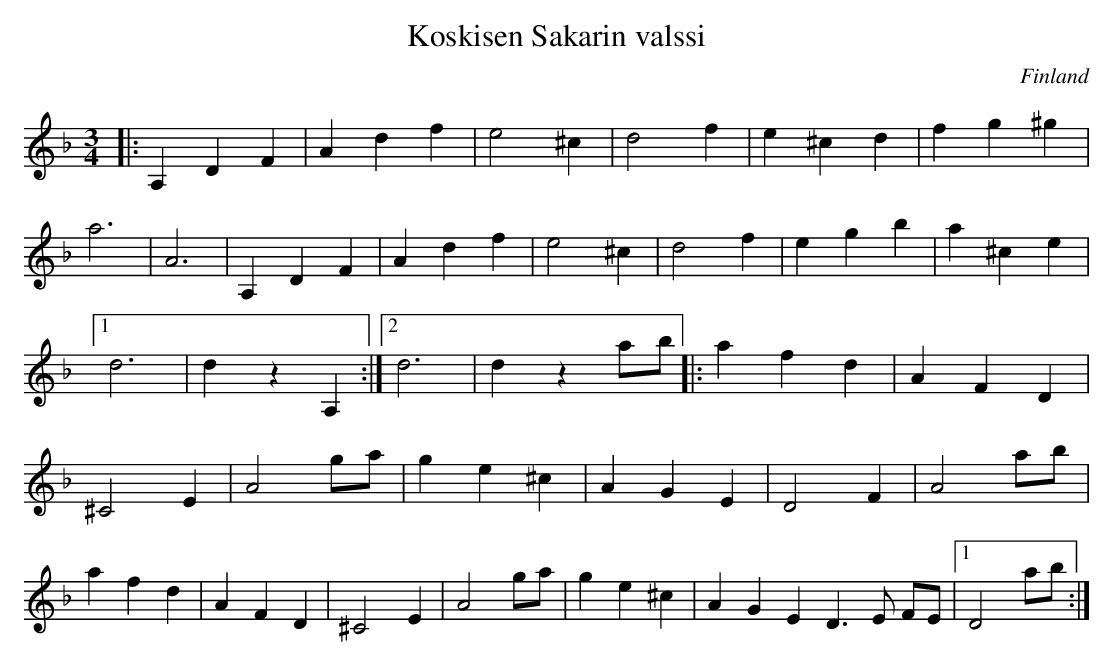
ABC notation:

X:1
T:Koskisen Sakarin valssi
O:Finland
M:3/4
L:1/8
K:Dm
|: A,2 D2 F2 | A2 d2 f2 | e4 ^c2 | d4 f2 | e2 ^c2 d2 | f2 g2 ^g2 | a6 | A6 | A,2 D2 F2 | A2 d2 f2 | e4 ^c2 | d4 f2 | e2 g2 b2 | a2 ^c2 e2 |1 d6 | d2 z2 A,2 :|2 d6 | d2 z2 ab |: a2 f2 d2 | A2 F2 D2 | ^C4 E2 | A4 ga | g2 e2 ^c2 | A2 G2 E2 | D4 F2 | A4 ab | a2 f2 d2 | A2 F2 D2 |^C4 E2 | A4 ga | g2 e2 ^c2 | A2 G2 E2 D3 E FE |1 D4 ab :|
